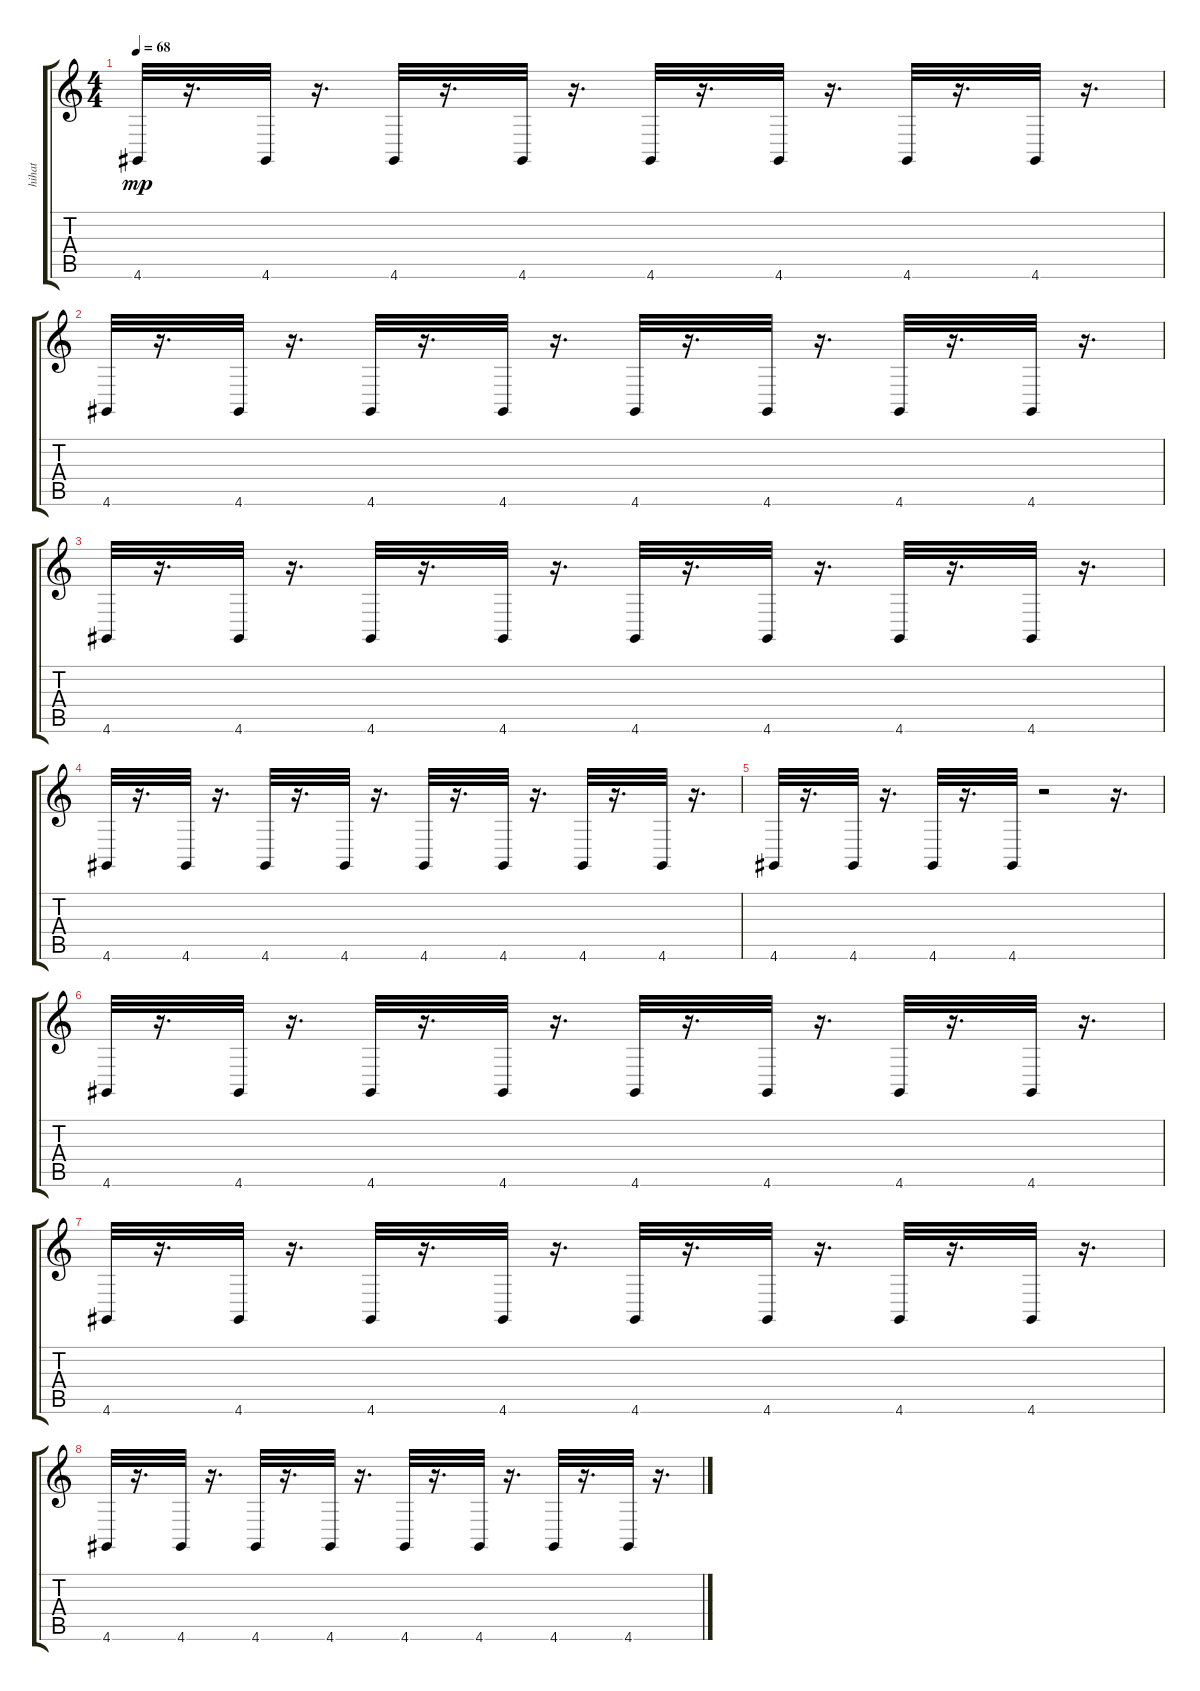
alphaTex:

\track ("hihat" "hihat") {instrument percussiveorgan}
\staff {score tabs}
\tuning (E4 B3 G3 D3 A2 E2) {hide}
\ts (4 4)
\tempo 68
\clef g2
\ks c
4.6.32{dy mp} r.16{d} 4.6.32 r.16{d} 4.6.32 r.16{d} 4.6.32 r.16{d} 4.6.32 r.16{d} 4.6.32 r.16{d} 4.6.32 r.16{d} 4.6.32 r.16{d} |
4.6.32 r.16{d} 4.6.32 r.16{d} 4.6.32 r.16{d} 4.6.32 r.16{d} 4.6.32 r.16{d} 4.6.32 r.16{d} 4.6.32 r.16{d} 4.6.32 r.16{d} |
4.6.32 r.16{d} 4.6.32 r.16{d} 4.6.32 r.16{d} 4.6.32 r.16{d} 4.6.32 r.16{d} 4.6.32 r.16{d} 4.6.32 r.16{d} 4.6.32 r.16{d} |
4.6.32 r.16{d} 4.6.32 r.16{d} 4.6.32 r.16{d} 4.6.32 r.16{d} 4.6.32 r.16{d} 4.6.32 r.16{d} 4.6.32 r.16{d} 4.6.32 r.16{d} |
4.6.32 r.16{d} 4.6.32 r.16{d} 4.6.32 r.16{d} 4.6.32 r.2 r.16{d} |
4.6.32 r.16{d} 4.6.32 r.16{d} 4.6.32 r.16{d} 4.6.32 r.16{d} 4.6.32 r.16{d} 4.6.32 r.16{d} 4.6.32 r.16{d} 4.6.32 r.16{d} |
4.6.32 r.16{d} 4.6.32 r.16{d} 4.6.32 r.16{d} 4.6.32 r.16{d} 4.6.32 r.16{d} 4.6.32 r.16{d} 4.6.32 r.16{d} 4.6.32 r.16{d} |
4.6.32 r.16{d} 4.6.32 r.16{d} 4.6.32 r.16{d} 4.6.32 r.16{d} 4.6.32 r.16{d} 4.6.32 r.16{d} 4.6.32 r.16{d} 4.6.32 r.16{d}
